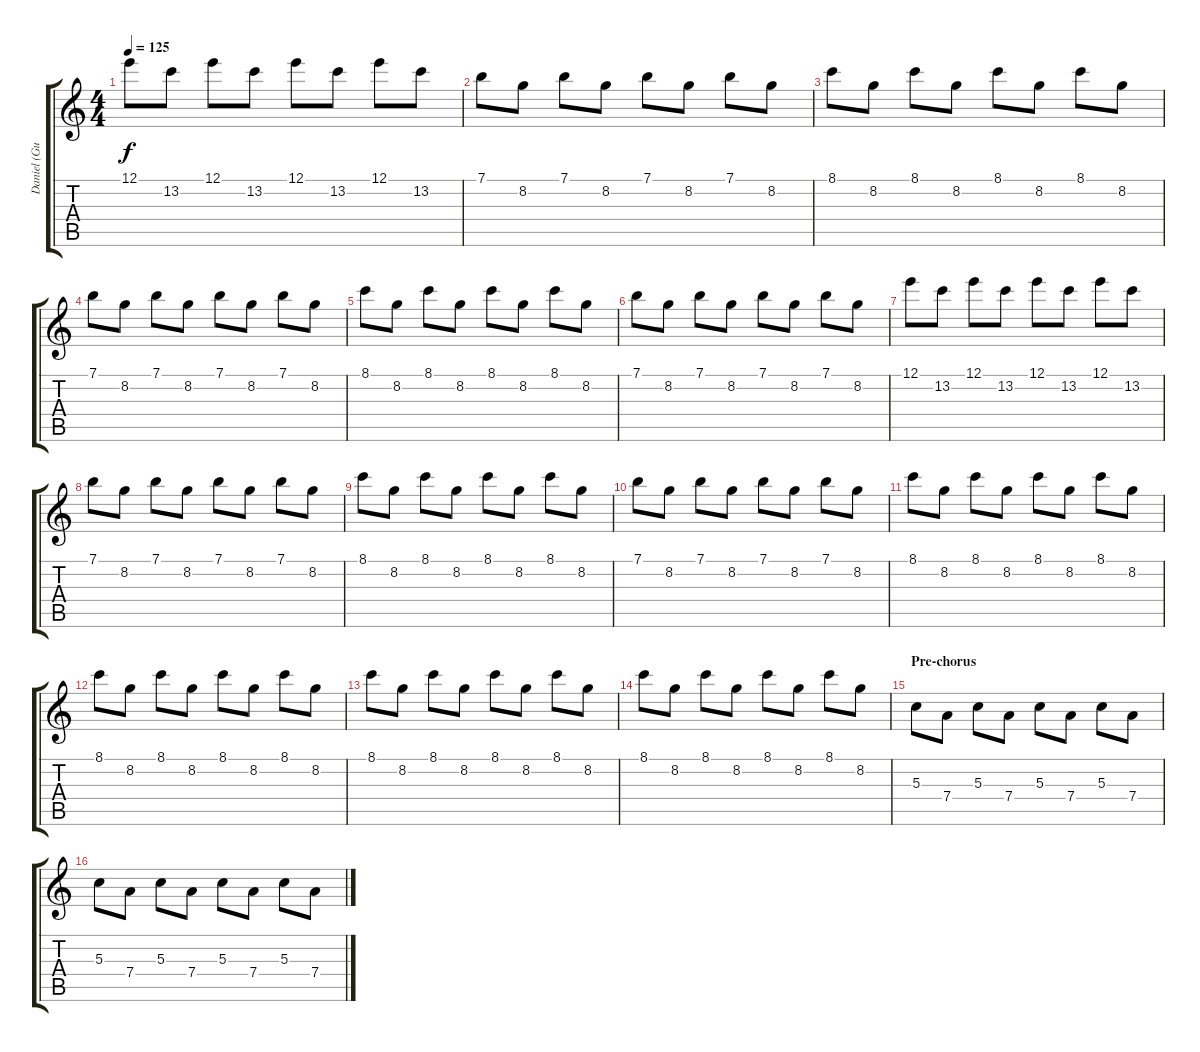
\track ("Daniel (Guitar)" "Daniel (Gu") {instrument overdrivenguitar}
\staff {score tabs}
\tuning (E4 B3 G3 D3 A2 E2) {hide}
\ts (4 4)
\tempo 125
\clef g2
\ks c
12.1.8{dy f} 13.2.8 12.1.8 13.2.8 12.1.8 13.2.8 12.1.8 13.2.8 |
7.1.8 8.2.8 7.1.8 8.2.8 7.1.8 8.2.8 7.1.8 8.2.8 |
8.1.8 8.2.8 8.1.8 8.2.8 8.1.8 8.2.8 8.1.8 8.2.8 |
7.1.8 8.2.8 7.1.8 8.2.8 7.1.8 8.2.8 7.1.8 8.2.8 |
8.1.8 8.2.8 8.1.8 8.2.8 8.1.8 8.2.8 8.1.8 8.2.8 |
7.1.8 8.2.8 7.1.8 8.2.8 7.1.8 8.2.8 7.1.8 8.2.8 |
12.1.8 13.2.8 12.1.8 13.2.8 12.1.8 13.2.8 12.1.8 13.2.8 |
7.1.8 8.2.8 7.1.8 8.2.8 7.1.8 8.2.8 7.1.8 8.2.8 |
8.1.8 8.2.8 8.1.8 8.2.8 8.1.8 8.2.8 8.1.8 8.2.8 |
7.1.8 8.2.8 7.1.8 8.2.8 7.1.8 8.2.8 7.1.8 8.2.8 |
8.1.8 8.2.8 8.1.8 8.2.8 8.1.8 8.2.8 8.1.8 8.2.8 |
8.1.8 8.2.8 8.1.8 8.2.8 8.1.8 8.2.8 8.1.8 8.2.8 |
8.1.8 8.2.8 8.1.8 8.2.8 8.1.8 8.2.8 8.1.8 8.2.8 |
8.1.8 8.2.8 8.1.8 8.2.8 8.1.8 8.2.8 8.1.8 8.2.8 |
\section ("" "Pre-chorus")
5.3.8 7.4.8 5.3.8 7.4.8 5.3.8 7.4.8 5.3.8 7.4.8 |
5.3.8 7.4.8 5.3.8 7.4.8 5.3.8 7.4.8 5.3.8 7.4.8
